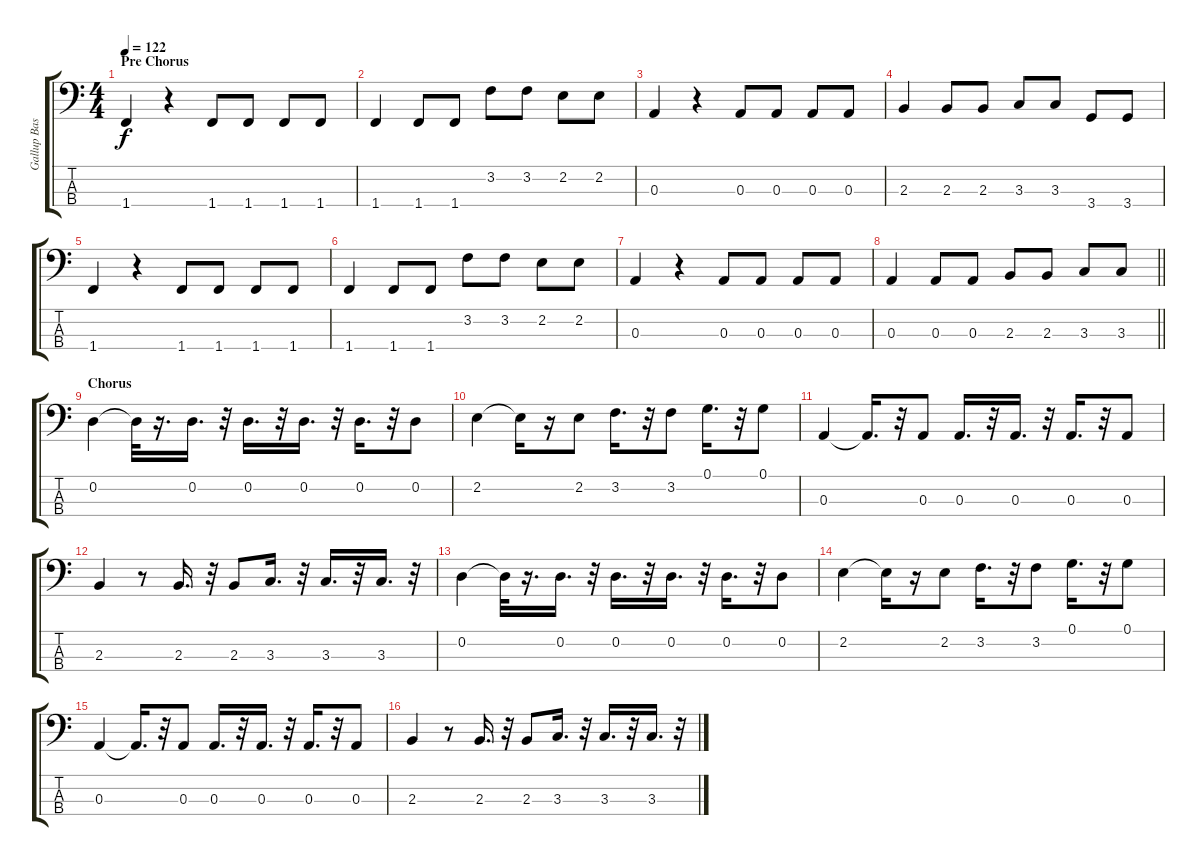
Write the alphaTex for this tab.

\track ("Gallup Bass" "Gallup Bas") {instrument electricbassfinger}
\staff {score tabs}
\tuning (G2 D2 A1 E1) {hide}
\ts (4 4)
\section ("" "Pre Chorus")
\tempo 122
\clef f4
\ks c
1.4.4{dy f} r.4 1.4.8 1.4.8 1.4.8 1.4.8 |
1.4.4 1.4.8 1.4.8 3.2.8 3.2.8 2.2.8 2.2.8 |
0.3.4 r.4 0.3.8 0.3.8 0.3.8 0.3.8 |
2.3.4 2.3.8 2.3.8 3.3.8 3.3.8 3.4.8 3.4.8 |
1.4.4 r.4 1.4.8 1.4.8 1.4.8 1.4.8 |
1.4.4 1.4.8 1.4.8 3.2.8 3.2.8 2.2.8 2.2.8 |
0.3.4 r.4 0.3.8 0.3.8 0.3.8 0.3.8 |
\barLineRight lightlight
0.3.4 0.3.8 0.3.8 2.3.8 2.3.8 3.3.8 3.3.8 |
\section ("" "Chorus")
0.2.4 0.2{t}.32 r.16{d} 0.2.16{d} r.32 0.2.16{d} r.32 0.2.16{d} r.32 0.2.16{d} r.32 0.2.8 |
2.2.4 2.2{t}.16 r.16 2.2.8 3.2.16{d} r.32 3.2.8 0.1.16{d} r.32 0.1.8 |
0.3.4 0.3{t}.16{d} r.32 0.3.8 0.3.16{d} r.32 0.3.16{d} r.32 0.3.16{d} r.32 0.3.8 |
2.3.4 r.8 2.3.16{d} r.32 2.3.8 3.3.16{d} r.32 3.3.16{d} r.32 3.3.16{d} r.32 |
0.2.4 0.2{t}.32 r.16{d} 0.2.16{d} r.32 0.2.16{d} r.32 0.2.16{d} r.32 0.2.16{d} r.32 0.2.8 |
2.2.4 2.2{t}.16 r.16 2.2.8 3.2.16{d} r.32 3.2.8 0.1.16{d} r.32 0.1.8 |
0.3.4 0.3{t}.16{d} r.32 0.3.8 0.3.16{d} r.32 0.3.16{d} r.32 0.3.16{d} r.32 0.3.8 |
2.3.4 r.8 2.3.16{d} r.32 2.3.8 3.3.16{d} r.32 3.3.16{d} r.32 3.3.16{d} r.32
